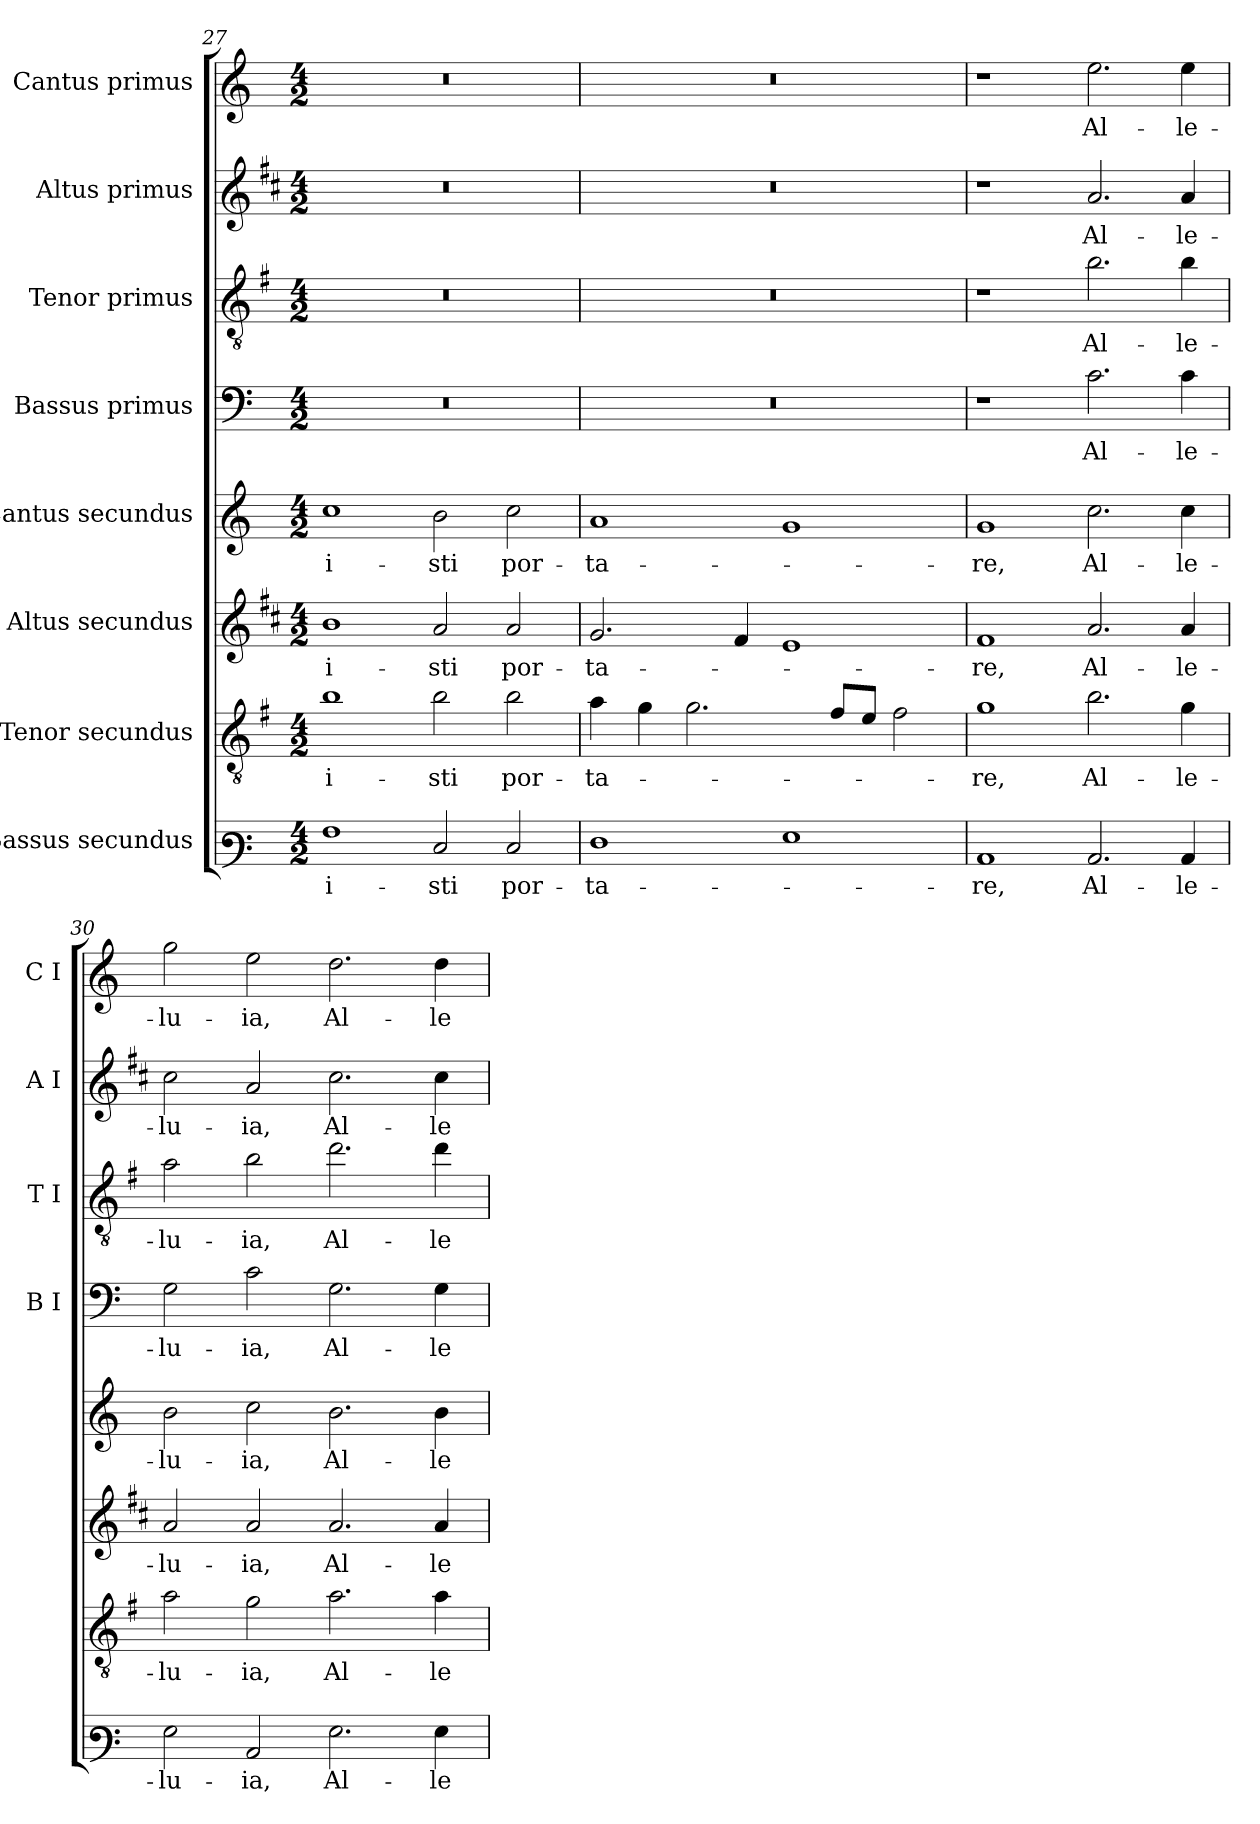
**kern	**text	**kern	**text	**kern	**text	**kern	**text	**kern	**text	**kern	**text	**kern	**text	**kern	**text
*part8	*part8	*part7	*part7	*part6	*part6	*part5	*part5	*part4	*part4	*part3	*part3	*part2	*part2	*part1	*part1
*staff8	*staff8	*staff7	*staff7	*staff6	*staff6	*staff5	*staff5	*staff4	*staff4	*staff3	*staff3	*staff2	*staff2	*staff1	*staff1
*I"Bassus secundus	*	*I"Tenor secundus	*	*I"Altus secundus	*	*I"Cantus secundus	*	*I"Bassus primus	*	*I"Tenor primus	*	*I"Altus primus	*	*I"Cantus primus	*
*	*	*	*	*	*	*	*	*I'B I	*	*I'T I	*	*I'A I	*	*I'C I	*
*clefF3	*	*clefGv2	*	*clefG2	*	*clefG2	*	*clefF4	*	*clefGv2	*	*clefG2	*	*clefG2	*
*	*	*ITrd4c7	*	*ITrd1c2	*	*	*	*	*	*ITrd4c7	*	*ITrd1c2	*	*	*
*k[]	*	*k[]	*	*k[]	*	*k[]	*	*k[]	*	*k[]	*	*k[]	*	*k[]	*
*C:	*	*C:	*	*C:	*	*C:	*	*C:	*	*C:	*	*C:	*	*C:	*
*M4/2	*	*M4/2	*	*M4/2	*	*M4/2	*	*M4/2	*	*M4/2	*	*M4/2	*	*M4/2	*
=27	=27	=27	=27	=27	=27	=27	=27	=27	=27	=27	=27	=27	=27	=27	=27
!	!LO:LY:b	!	!LO:LY:b	!	!LO:LY:b	!	!LO:LY:b	!	!	!	!	!	!	!	!
1A	-i-	1e	-i-	1a	-i-	1cc	-i-	0r	.	0r	.	0r	.	0r	.
!	!LO:LY:b	!	!LO:LY:b	!	!LO:LY:b	!	!LO:LY:b	!	!	!	!	!	!	!	!
2E/	-sti	2e\	-sti	2g/	-sti	2b\	-sti	.	.	.	.	.	.	.	.
!	!LO:LY:b	!	!LO:LY:b	!	!LO:LY:b	!	!LO:LY:b	!	!	!	!	!	!	!	!
2E/	por-	2e\	por-	2g/	por-	2cc\	por-	.	.	.	.	.	.	.	.
=28	=28	=28	=28	=28	=28	=28	=28	=28	=28	=28	=28	=28	=28	=28	=28
!	!LO:LY:b	!	!LO:LY:b	!	!LO:LY:b	!	!LO:LY:b	!	!	!	!	!	!	!	!
1F	-ta-	4d\	-ta-	2.f/	-ta-	1a	-ta-	0r	.	0r	.	0r	.	0r	.
.	.	4c\	.	.	.	.	.	.	.	.	.	.	.	.	.
.	.	2.c\	.	.	.	.	.	.	.	.	.	.	.	.	.
.	.	.	.	4e/	.	.	.	.	.	.	.	.	.	.	.
1G	.	.	.	1d	.	1g	.	.	.	.	.	.	.	.	.
.	.	8B/L	.	.	.	.	.	.	.	.	.	.	.	.	.
.	.	8A/J	.	.	.	.	.	.	.	.	.	.	.	.	.
.	.	2B\	.	.	.	.	.	.	.	.	.	.	.	.	.
=29	=29	=29	=29	=29	=29	=29	=29	=29	=29	=29	=29	=29	=29	=29	=29
!	!LO:LY:b	!	!LO:LY:b	!	!LO:LY:b	!	!LO:LY:b	!	!	!	!	!	!	!	!
1C	-re,	1c	-re,	1e	-re,	1g	-re,	1r	.	1r	.	1r	.	1r	.
!	!LO:LY:b	!	!LO:LY:b	!	!LO:LY:b	!	!LO:LY:b	!	!LO:LY:b	!	!LO:LY:b	!	!LO:LY:b	!	!LO:LY:b
2.C/	Al-	2.e\	Al-	2.g/	Al-	2.cc\	Al-	2.c\	Al-	2.e\	Al-	2.g/	Al-	2.ee\	Al-
!	!LO:LY:b	!	!LO:LY:b	!	!LO:LY:b	!	!LO:LY:b	!	!LO:LY:b	!	!LO:LY:b	!	!LO:LY:b	!	!LO:LY:b
4C/	-le-	4c\	-le-	4g/	-le-	4cc\	-le-	4c\	-le-	4e\	-le-	4g/	-le-	4ee\	-le-
!!LO:PB:g=z
=30	=30	=30	=30	=30	=30	=30	=30	=30	=30	=30	=30	=30	=30	=30	=30
!	!LO:LY:b	!	!LO:LY:b	!	!LO:LY:b	!	!LO:LY:b	!	!LO:LY:b	!	!LO:LY:b	!	!LO:LY:b	!	!LO:LY:b
2G\	-lu-	2d\	-lu-	2g/	-lu-	2b\	-lu-	2G\	-lu-	2d\	-lu-	2b\	-lu-	2gg\	-lu-
!	!LO:LY:b	!	!LO:LY:b	!	!LO:LY:b	!	!LO:LY:b	!	!LO:LY:b	!	!LO:LY:b	!	!LO:LY:b	!	!LO:LY:b
2C/	-ia,	2c\	-ia,	2g/	-ia,	2cc\	-ia,	2c\	-ia,	2e\	-ia,	2g/	-ia,	2ee\	-ia,
!	!LO:LY:b	!	!LO:LY:b	!	!LO:LY:b	!	!LO:LY:b	!	!LO:LY:b	!	!LO:LY:b	!	!LO:LY:b	!	!LO:LY:b
2.G\	Al-	2.d\	Al-	2.g/	Al-	2.b\	Al-	2.G\	Al-	2.g\	Al-	2.b\	Al-	2.dd\	Al-
!	!LO:LY:b	!	!LO:LY:b	!	!LO:LY:b	!	!LO:LY:b	!	!LO:LY:b	!	!LO:LY:b	!	!LO:LY:b	!	!LO:LY:b
4G\	-le-	4d\	-le-	4g/	-le-	4b\	-le-	4G\	-le-	4g\	-le-	4b\	-le-	4dd\	-le-
=	=	=	=	=	=	=	=	=	=	=	=	=	=	=	=
*-	*-	*-	*-	*-	*-	*-	*-	*-	*-	*-	*-	*-	*-	*-	*-
